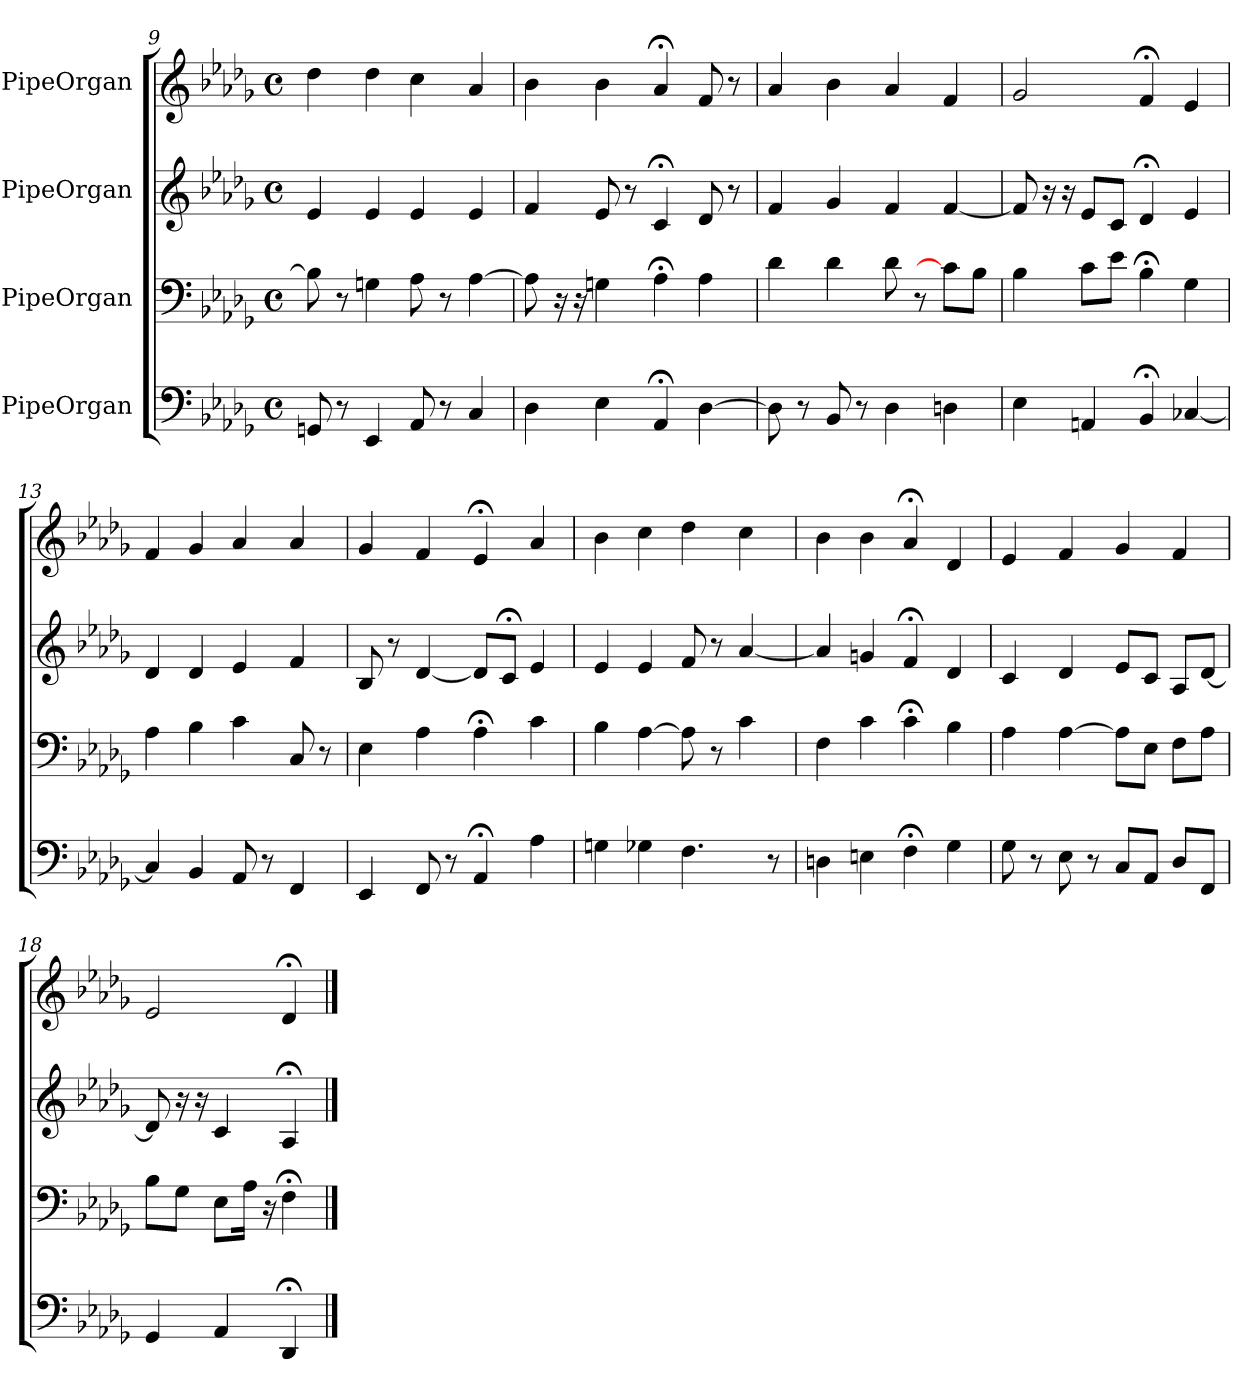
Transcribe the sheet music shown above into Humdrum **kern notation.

**kern	**kern	**kern	**kern
*part4	*part3	*part2	*part1
*staff4	*staff3	*staff2	*staff1
*I"PipeOrgan	*I"PipeOrgan	*I"PipeOrgan	*I"PipeOrgan
*k[b-e-a-d-g-]	*k[b-e-a-d-g-]	*k[b-e-a-d-g-]	*k[b-e-a-d-g-]
*D-:	*D-:	*D-:	*D-:
*M4/4	*M4/4	*M4/4	*M4/4
*met(c)	*met(c)	*met(c)	*met(c)
=9	=9	=9	=9
8GGn	8B-]	4e-	4dd-
8r	8r	.	.
4EE-	4Gn	4e-	4dd-
8AA-	8A-	4e-	4cc
8r	8r	.	.
4C	[4A-	4e-	4a-
=10	=10	=10	=10
4D-	8A-]	4f	4b-
.	16r	.	.
.	16r	.	.
4E-	4Gn	8e-	4b-
.	.	8r	.
4AA-;<	4A-;<	4c;<	4a-;<
[4D-	4A-	8d-	8f
.	.	8r	8r
=11	=11	=11	=11
8D-]	4d-	4f	4a-
8r	.	.	.
8BB-	4d-	4g-	4b-
8r	.	.	.
4D-	8d-	4f	4a-
.	8r	.	.
4Dn	8c-L]	[4f	4f
.	8B-J	.	.
=12	=12	=12	=12
4E-	4B-	8f]	2g-
.	.	16r	.
.	.	16r	.
4AAn	8cL	8e-L	.
.	8e-J	8cJ	.
4BB-;<	4B-;<	4d-;<	4f;<
[4C-X	4G-	4e-	4e-
=13	=13	=13	=13
4C-]	4A-	4d-	4f
4BB-	4B-	4d-	4g-
8AA-	4c	4e-	4a-
8r	.	.	.
4FF	8C	4f	4a-
.	8r	.	.
=14	=14	=14	=14
4EE-	4E-	8B-	4g-
.	.	8r	.
8FF	4A-	[4d-	4f
8r	.	.	.
4AA-;<	4A-;<	8d-L]	4e-;<
.	.	8c;<J	.
4A-	4c	4e-	4a-
=15	=15	=15	=15
4Gn	4B-	4e-	4b-
4G-X	[4A-	4e-	4cc
4.F	8A-]	8f	4dd-
.	8r	8r	.
.	4c	[4a-	4cc
8r	.	.	.
=16	=16	=16	=16
4Dn	4F	4a-]	4b-
4En	4c	4gn	4b-
4F;<	4c;<	4f;<	4a-;<
4G-	4B-	4d-	4d-
=17	=17	=17	=17
8G-	4A-	4c	4e-
8r	.	.	.
8E-	[4A-	4d-	4f
8r	.	.	.
8CL	8A-L]	8e-L	4g-
8AA-J	8E-J	8cJ	.
8D-L	8FL	8A-L	4f
8FFJ	8A-J	[8d-J	.
=18	=18	=18	=18
4GG-	8B-L	8d-]	2e-
.	8G-J	16r	.
.	.	16r	.
4AA-	8E-L	4c	.
.	16A-Jk	.	.
.	16r	.	.
4DD-;<	4F;<	4A-;<	4d-;<
==	==	==	==
*-	*-	*-	*-
